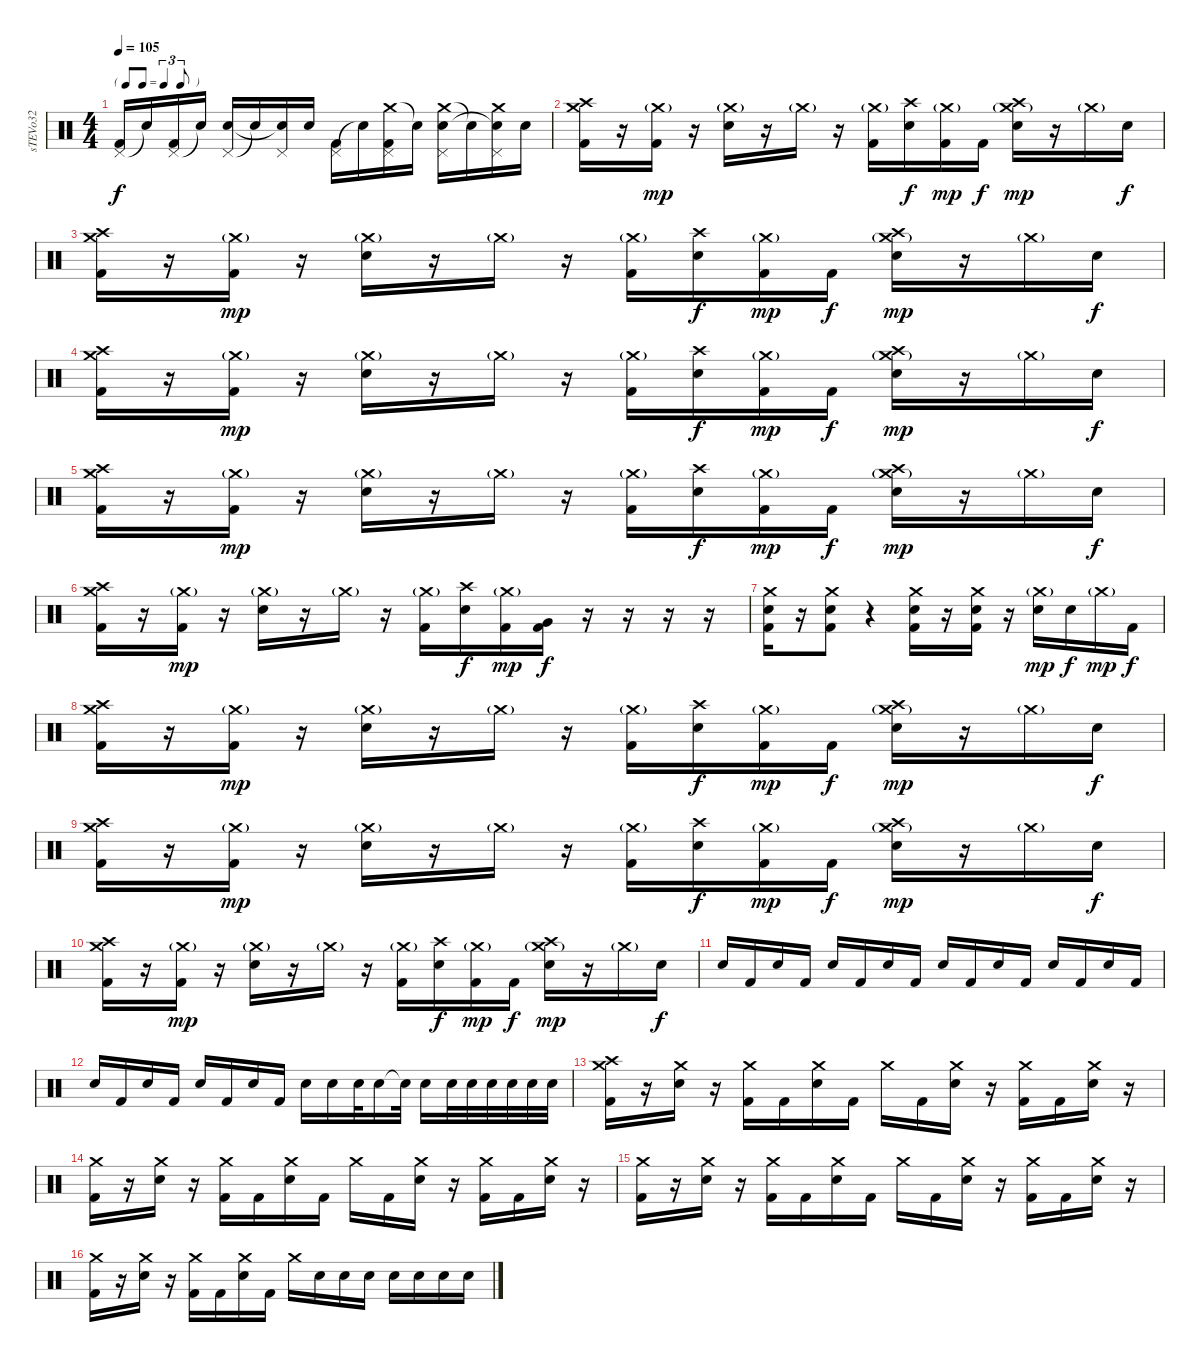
\track ("sTEVo32" "sTEVo32") {instrument percussion}
\staff {score}
\articulation defaults
\ts (4 4)
\tf triplet8th
\tempo 105
\clef neutral
\ks c
("Pedal Hi-Hat (hit)" "Kick (hit) 2").16{dy f} "Snare (hit)"{t}.16 ("Pedal Hi-Hat (hit)" "Kick (hit) 2").16 "Snare (hit)"{t}.16 ("Pedal Hi-Hat (hit)" "Electric Snare (hit)").16 "Snare (hit)"{t}.16 ("Pedal Hi-Hat (hit)" "Snare (hit)"{t}).16 "Electric Snare (hit)".16 ("Pedal Hi-Hat (hit)" "Kick (hit) 2").16 "Snare (hit)"{t}.16 ("Crash medium (hit)" "Pedal Hi-Hat (hit)" "Kick (hit) 2").16 "Snare (hit)"{t}.16 ("Crash medium (hit)" "Pedal Hi-Hat (hit)" "Electric Snare (hit)").16 "Snare (hit)"{t}.16 ("Crash medium (hit)" "Pedal Hi-Hat (hit)" "Snare (hit)"{t}).16 "Electric Snare (hit)".16 |
("Crash medium (hit)" "Crash high (hit)" "Kick (hit) 2").16 r.16 ("Crash medium (hit)"{g} "Kick (hit) 2").16{dy mp} r.16 ("Crash medium (hit)"{g} "Electric Snare (hit)").16 r.16 "Crash medium (hit)"{g}.16 r.16 ("Crash medium (hit)"{g} "Kick (hit) 2").16 ("Crash high (hit)" "Electric Snare (hit)").16{dy f} ("Crash medium (hit)"{g} "Kick (hit) 2").16{dy mp} "Kick (hit) 2".16{dy f} ("Crash medium (hit)"{g} "Crash high (hit)" "Electric Snare (hit)").16{dy mp} r.16 "Crash medium (hit)"{g}.16 "Electric Snare (hit)".16{dy f} |
("Crash medium (hit)" "Crash high (hit)" "Kick (hit) 2").16 r.16 ("Crash medium (hit)"{g} "Kick (hit) 2").16{dy mp} r.16 ("Crash medium (hit)"{g} "Electric Snare (hit)").16 r.16 "Crash medium (hit)"{g}.16 r.16 ("Crash medium (hit)"{g} "Kick (hit) 2").16 ("Crash high (hit)" "Electric Snare (hit)").16{dy f} ("Crash medium (hit)"{g} "Kick (hit) 2").16{dy mp} "Kick (hit) 2".16{dy f} ("Crash medium (hit)"{g} "Crash high (hit)" "Electric Snare (hit)").16{dy mp} r.16 "Crash medium (hit)"{g}.16 "Electric Snare (hit)".16{dy f} |
("Crash medium (hit)" "Crash high (hit)" "Kick (hit) 2").16 r.16 ("Crash medium (hit)"{g} "Kick (hit) 2").16{dy mp} r.16 ("Crash medium (hit)"{g} "Electric Snare (hit)").16 r.16 "Crash medium (hit)"{g}.16 r.16 ("Crash medium (hit)"{g} "Kick (hit) 2").16 ("Crash high (hit)" "Electric Snare (hit)").16{dy f} ("Crash medium (hit)"{g} "Kick (hit) 2").16{dy mp} "Kick (hit) 2".16{dy f} ("Crash medium (hit)"{g} "Crash high (hit)" "Electric Snare (hit)").16{dy mp} r.16 "Crash medium (hit)"{g}.16 "Electric Snare (hit)".16{dy f} |
("Crash medium (hit)" "Crash high (hit)" "Kick (hit) 2").16 r.16 ("Crash medium (hit)"{g} "Kick (hit) 2").16{dy mp} r.16 ("Crash medium (hit)"{g} "Electric Snare (hit)").16 r.16 "Crash medium (hit)"{g}.16 r.16 ("Crash medium (hit)"{g} "Kick (hit) 2").16 ("Crash high (hit)" "Electric Snare (hit)").16{dy f} ("Crash medium (hit)"{g} "Kick (hit) 2").16{dy mp} "Kick (hit) 2".16{dy f} ("Crash medium (hit)"{g} "Crash high (hit)" "Electric Snare (hit)").16{dy mp} r.16 "Crash medium (hit)"{g}.16 "Electric Snare (hit)".16{dy f} |
("Crash medium (hit)" "Crash high (hit)" "Kick (hit) 2").16 r.16 ("Crash medium (hit)"{g} "Kick (hit) 2").16{dy mp} r.16 ("Crash medium (hit)"{g} "Electric Snare (hit)").16 r.16 "Crash medium (hit)"{g}.16 r.16 ("Crash medium (hit)"{g} "Kick (hit) 2").16 ("Crash high (hit)" "Electric Snare (hit)").16{dy f} ("Crash medium (hit)"{g} "Kick (hit) 2").16{dy mp} ("Very Low Tom (hit)" "Kick (hit) 2").16{dy f} r.16 r.16 r.16 r.16 |
("Kick (hit) 2" "Crash medium (hit)" "Electric Snare (hit)").16 r.16 ("Kick (hit) 2" "Crash medium (hit)" "Electric Snare (hit)").8 r.4 ("Crash medium (hit)" "Electric Snare (hit)" "Kick (hit) 2").16 r.16 ("Crash medium (hit)" "Electric Snare (hit)" "Kick (hit) 2").16 r.16 ("Crash medium (hit)"{g} "Electric Snare (hit)").16{dy mp} "Snare (hit)".16{dy f} "Crash medium (hit)"{g}.16{dy mp} "Kick (hit) 2".16{dy f} |
("Crash medium (hit)" "Crash high (hit)" "Kick (hit) 2").16 r.16 ("Crash medium (hit)"{g} "Kick (hit) 2").16{dy mp} r.16 ("Crash medium (hit)"{g} "Electric Snare (hit)").16 r.16 "Crash medium (hit)"{g}.16 r.16 ("Crash medium (hit)"{g} "Kick (hit) 2").16 ("Crash high (hit)" "Electric Snare (hit)").16{dy f} ("Crash medium (hit)"{g} "Kick (hit) 2").16{dy mp} "Kick (hit) 2".16{dy f} ("Crash medium (hit)"{g} "Crash high (hit)" "Electric Snare (hit)").16{dy mp} r.16 "Crash medium (hit)"{g}.16 "Electric Snare (hit)".16{dy f} |
("Crash medium (hit)" "Crash high (hit)" "Kick (hit) 2").16 r.16 ("Crash medium (hit)"{g} "Kick (hit) 2").16{dy mp} r.16 ("Crash medium (hit)"{g} "Electric Snare (hit)").16 r.16 "Crash medium (hit)"{g}.16 r.16 ("Crash medium (hit)"{g} "Kick (hit) 2").16 ("Crash high (hit)" "Electric Snare (hit)").16{dy f} ("Crash medium (hit)"{g} "Kick (hit) 2").16{dy mp} "Kick (hit) 2".16{dy f} ("Crash medium (hit)"{g} "Crash high (hit)" "Electric Snare (hit)").16{dy mp} r.16 "Crash medium (hit)"{g}.16 "Electric Snare (hit)".16{dy f} |
("Crash medium (hit)" "Crash high (hit)" "Kick (hit) 2").16 r.16 ("Crash medium (hit)"{g} "Kick (hit) 2").16{dy mp} r.16 ("Crash medium (hit)"{g} "Electric Snare (hit)").16 r.16 "Crash medium (hit)"{g}.16 r.16 ("Crash medium (hit)"{g} "Kick (hit) 2").16 ("Crash high (hit)" "Electric Snare (hit)").16{dy f} ("Crash medium (hit)"{g} "Kick (hit) 2").16{dy mp} "Kick (hit) 2".16{dy f} ("Crash medium (hit)"{g} "Crash high (hit)" "Electric Snare (hit)").16{dy mp} r.16 "Crash medium (hit)"{g}.16 "Electric Snare (hit)".16{dy f} |
"Electric Snare (hit)".16 "Kick (hit) 2".16 "Electric Snare (hit)".16 "Kick (hit) 2".16 "Electric Snare (hit)".16 "Kick (hit) 2".16 "Electric Snare (hit)".16 "Kick (hit) 2".16 "Electric Snare (hit)".16 "Kick (hit) 2".16 "Electric Snare (hit)".16 "Kick (hit) 2".16 "Electric Snare (hit)".16 "Kick (hit) 2".16 "Electric Snare (hit)".16 "Kick (hit) 2".16 |
"Electric Snare (hit)".16 "Kick (hit) 2".16 "Electric Snare (hit)".16 "Kick (hit) 2".16 "Electric Snare (hit)".16 "Kick (hit) 2".16 "Electric Snare (hit)".16 "Kick (hit) 2".16 "Electric Snare (hit)".16 "Electric Snare (hit)".16 "Electric Snare (hit)".32 "Electric Snare (hit)".16 "Snare (hit)"{t}.32 "Electric Snare (hit)".16 "Electric Snare (hit)".32 "Electric Snare (hit)".32 "Electric Snare (hit)".32 "Electric Snare (hit)".32 "Electric Snare (hit)".32 "Electric Snare (hit)".32 |
("Crash high (hit)" "Crash medium (hit)" "Kick (hit) 2").16 r.16 ("Crash medium (hit)" "Electric Snare (hit)").16 r.16 ("Crash medium (hit)" "Kick (hit) 2").16 "Kick (hit) 2".16 ("Crash medium (hit)" "Electric Snare (hit)").16 "Kick (hit) 2".16 "Crash medium (hit)".16 "Kick (hit) 2".16 ("Crash medium (hit)" "Electric Snare (hit)").16 r.16 ("Crash medium (hit)" "Kick (hit) 2").16 "Kick (hit) 2".16 ("Crash medium (hit)" "Electric Snare (hit)").16 r.16 |
("Crash medium (hit)" "Kick (hit) 2").16 r.16 ("Crash medium (hit)" "Electric Snare (hit)").16 r.16 ("Crash medium (hit)" "Kick (hit) 2").16 "Kick (hit) 2".16 ("Crash medium (hit)" "Electric Snare (hit)").16 "Kick (hit) 2".16 "Crash medium (hit)".16 "Kick (hit) 2".16 ("Crash medium (hit)" "Electric Snare (hit)").16 r.16 ("Crash medium (hit)" "Kick (hit) 2").16 "Kick (hit) 2".16 ("Crash medium (hit)" "Electric Snare (hit)").16 r.16 |
("Crash medium (hit)" "Kick (hit) 2").16 r.16 ("Crash medium (hit)" "Electric Snare (hit)").16 r.16 ("Crash medium (hit)" "Kick (hit) 2").16 "Kick (hit) 2".16 ("Crash medium (hit)" "Electric Snare (hit)").16 "Kick (hit) 2".16 "Crash medium (hit)".16 "Kick (hit) 2".16 ("Crash medium (hit)" "Electric Snare (hit)").16 r.16 ("Crash medium (hit)" "Kick (hit) 2").16 "Kick (hit) 2".16 ("Crash medium (hit)" "Electric Snare (hit)").16 r.16 |
("Crash medium (hit)" "Kick (hit) 2").16 r.16 ("Crash medium (hit)" "Electric Snare (hit)").16 r.16 ("Crash medium (hit)" "Kick (hit) 2").16 "Kick (hit) 2".16 ("Crash medium (hit)" "Electric Snare (hit)").16 "Kick (hit) 2".16 "Crash medium (hit)".16 "Electric Snare (hit)".16 "Electric Snare (hit)".16 "Electric Snare (hit)".16 "Electric Snare (hit)".16 "Electric Snare (hit)".16 "Electric Snare (hit)".16 "Electric Snare (hit)".16
